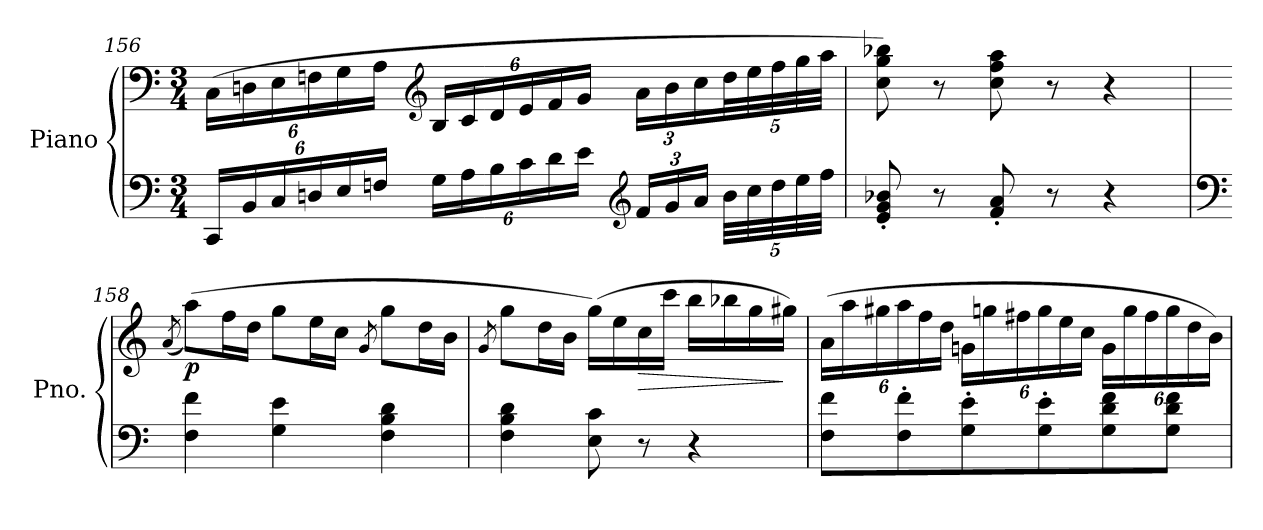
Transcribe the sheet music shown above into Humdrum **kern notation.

**kern	**kern	**dynam
*part1	*part1	*part1
*staff2	*staff1	*staff1/2
*I"Piano	*	*
*I'Pno.	*	*
!!LO:PB:g=z
*clefF4	*clefF4	*
*k[]	*k[]	*
*M3/4	*M3/4	*
*Xbrackettup	*Xbrackettup	*
=156	=156	=156
24CC/LL	(>24C\LL	.
24BB/	24Dn\	.
24C/	24E\	.
24Dn/	24Fn\	.
24E/	24G\	.
24Fn/JJ	24A\JJ	.
*	*clefG2	*
24G\LL	24B/LL	.
24A\	24c/	.
24B\	24d/	.
24c\	24e/	.
24d\	24f/	.
24e\JJ	24g/JJ	.
*clefG2	*	*
24f/LL	24a\LL	.
24g/	24b\	.
24a/JJ	24cc\	.
40b\LLL	40dd\L	.
40cc\	40ee\	.
40dd\	40ff\	.
40ee\	40gg\	.
40ff\JJJ	40aa\JJJ	.
=157	=157	=157
8e/' 8g/' 8b-X/'	8cc\ 8gg\ 8bb-X\)	.
8r	8r	.
8f/' 8a/'	8cc\ 8ff\ 8aa\	.
8r	8r	.
4r	4r	.
=158	=158	=158
*clefF4	*	*
.	(>8qa/	.
!	!	!LO:DY:b
4F\ 4f\	(>8aa\L)	p
.	16ff\L	.
.	16dd\JJ	.
4G\ 4e\	8gg\L	.
.	16ee\L	.
.	16cc\JJ	.
.	8qg/	.
4F\ 4B\ 4d\	8gg\L	.
.	16dd\L	.
.	16b\JJ	.
=159	=159	=159
.	8qg/	.
4F\ 4B\ 4d\	8gg\L	.
.	16dd\L	.
.	16b\JJ	.
8E\ 8c\	(>16gg\LL)	.
.	16ee\	.
!	!	!LO:HP:b
8r	16cc\	>
.	16ccc\JJ	.
4r	16bb\LL	.
.	16bb-X\	.
.	16gg\	.
.	16gg#X\JJ)	]
!!LO:LB:g=z
=160	=160	=160
8F\ 8f\L	(>24a\LL	.
.	24aa\	.
.	24gg#X\	.
8F\' 8f\'	24aa\	.
.	24ff\	.
.	24dd\JJ	.
8G\' 8e\'	24gn\LL	.
.	24ggn\	.
.	24ff#X\	.
8G\' 8e\'	24gg\	.
.	24ee\	.
.	24cc\JJ	.
8G\ 8d\ 8f\	24g\LL	.
.	24gg\	.
.	24ff#\	.
8G\ 8d\ 8f\J	24gg\	.
.	24dd\	.
.	24b\JJ)	.
=	=	=
*-	*-	*-
